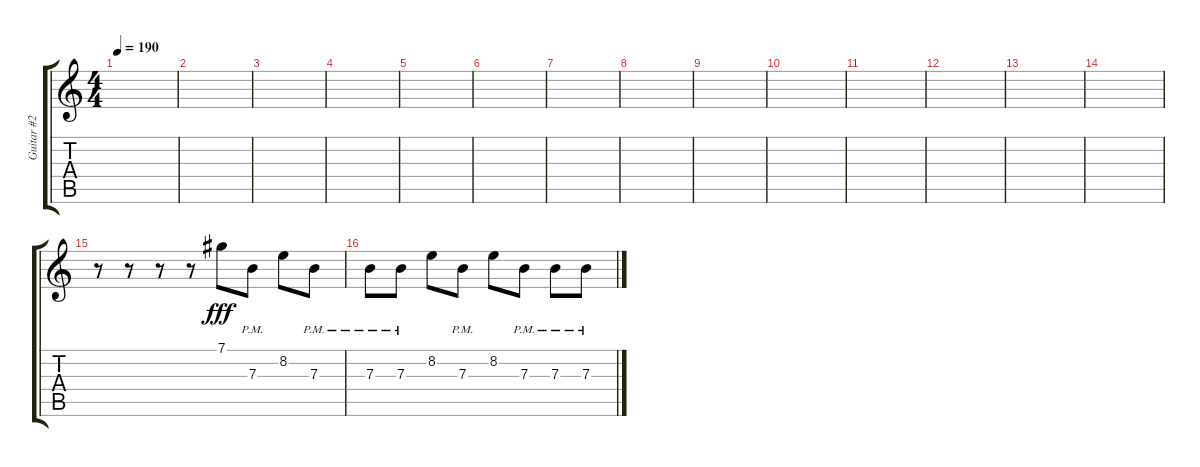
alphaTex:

\track ("Guitar #2" "Guitar #2") {instrument distortionguitar}
\staff {score tabs}
\tuning (Db4 Ab3 E3 B2 Gb2 B1) {hide}
\ts (4 4)
\tempo 190
\clef g2
\ks c
|
|
|
|
|
|
|
|
|
|
|
|
|
|
r.8 r.8 r.8 r.8 7.1.8{dy fff} 7.3{pm}.8 8.2.8 7.3{pm}.8 |
7.3{pm}.8 7.3{pm}.8 8.2.8 7.3{pm}.8 8.2.8 7.3{pm}.8 7.3{pm}.8 7.3{pm}.8
